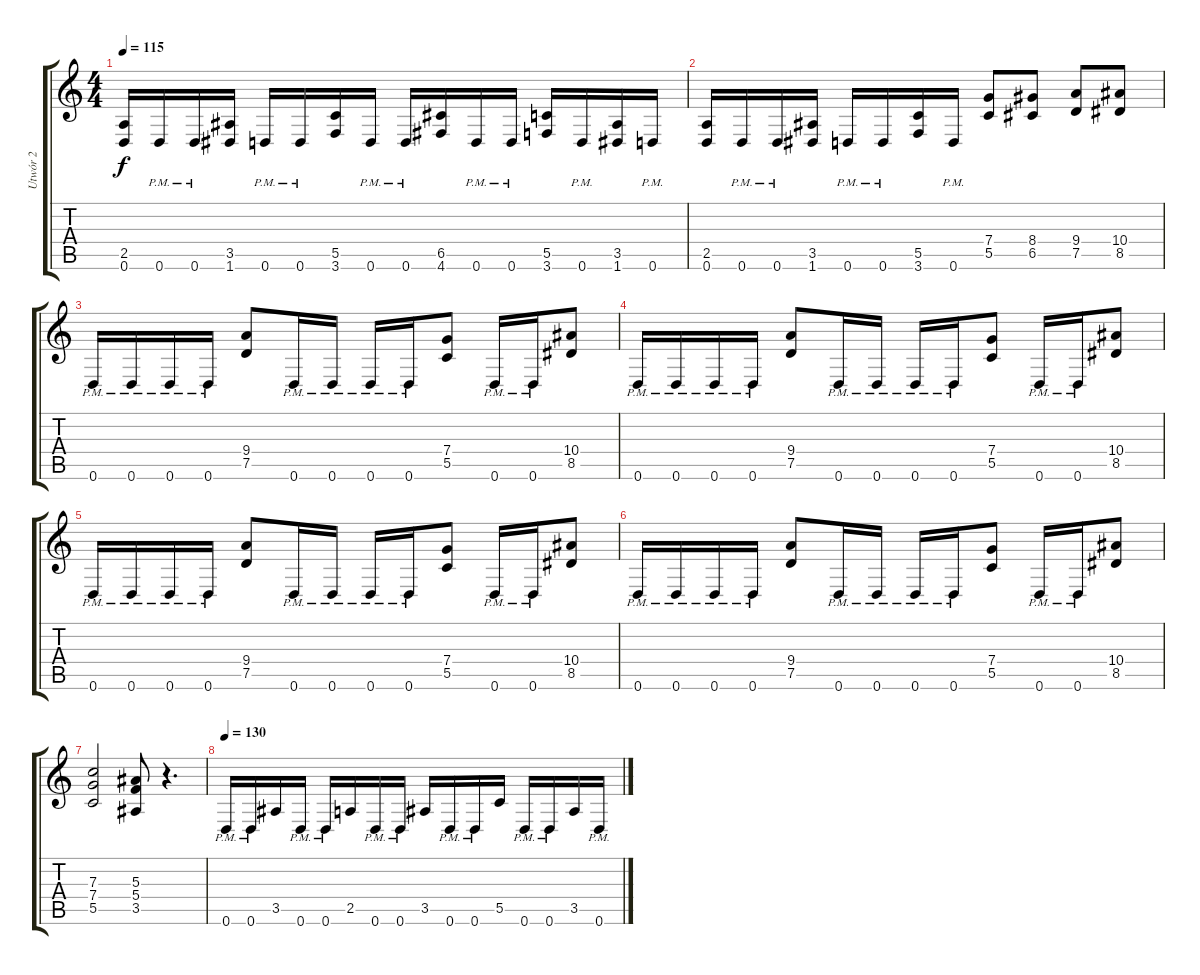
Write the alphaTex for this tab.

\track ("Utwór 2" "Utwór 2") {instrument distortionguitar}
\staff {score tabs}
\tuning (D4 A3 F3 C3 G2 D2) {hide}
\ts (4 4)
\tempo 115
\clef g2
\ks c
(2.5 0.6).16{dy f} 0.6{pm}.16 0.6{pm}.16 (3.5 1.6).16 0.6{pm}.16 0.6{pm}.16 (5.5 3.6).16 0.6{pm}.16 0.6{pm}.16 (6.5 4.6).16 0.6{pm}.16 0.6{pm}.16 (5.5 3.6).16 0.6{pm}.16 (3.5 1.6).16 0.6{pm}.16 |
(2.5 0.6).16 0.6{pm}.16 0.6{pm}.16 (3.5 1.6).16 0.6{pm}.16 0.6{pm}.16 (5.5 3.6).16 0.6{pm}.16 (7.4 5.5).8 (8.4 6.5).8 (9.4 7.5).8 (10.4 8.5).8 |
0.6{pm}.16 0.6{pm}.16 0.6{pm}.16 0.6{pm}.16 (9.4 7.5).8 0.6{pm}.16 0.6{pm}.16 0.6{pm}.16 0.6{pm}.16 (7.4 5.5).8 0.6{pm}.16 0.6{pm}.16 (10.4 8.5).8 |
0.6{pm}.16 0.6{pm}.16 0.6{pm}.16 0.6{pm}.16 (9.4 7.5).8 0.6{pm}.16 0.6{pm}.16 0.6{pm}.16 0.6{pm}.16 (7.4 5.5).8 0.6{pm}.16 0.6{pm}.16 (10.4 8.5).8 |
0.6{pm}.16 0.6{pm}.16 0.6{pm}.16 0.6{pm}.16 (9.4 7.5).8 0.6{pm}.16 0.6{pm}.16 0.6{pm}.16 0.6{pm}.16 (7.4 5.5).8 0.6{pm}.16 0.6{pm}.16 (10.4 8.5).8 |
0.6{pm}.16 0.6{pm}.16 0.6{pm}.16 0.6{pm}.16 (9.4 7.5).8 0.6{pm}.16 0.6{pm}.16 0.6{pm}.16 0.6{pm}.16 (7.4 5.5).8 0.6{pm}.16 0.6{pm}.16 (10.4 8.5).8 |
(7.3 7.4 5.5).2 (5.3 5.4 3.5).8 r.4{d} |
\tempo 130
0.6{pm}.16 0.6{pm}.16 3.5.16 0.6{pm}.16 0.6{pm}.16 2.5.16 0.6{pm}.16 0.6{pm}.16 3.5.16 0.6{pm}.16 0.6{pm}.16 5.5.16 0.6{pm}.16 0.6{pm}.16 3.5.16 0.6{pm}.16
